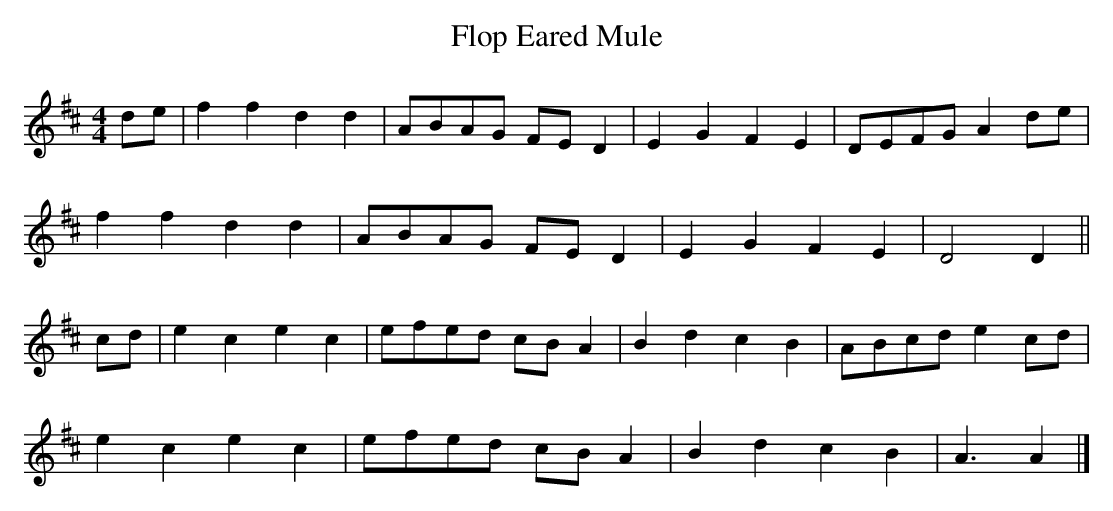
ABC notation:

X:1
T:Flop Eared Mule
L:1/8
M:4/4
K:D
de | f2 f2 d2 d2 | ABAG FE D2 | E2 G2 F2 E2 | DEFG A2 de |
f2 f2 d2 d2 | ABAG FE D2 | E2 G2 F2 E2 | D4 D2 ||
cd | e2 c2 e2 c2 | efed cB A2 | B2 d2 c2 B2 | ABcd e2 cd |
e2 c2 e2 c2 | efed cB A2 | B2 d2 c2 B2 | A3 A2 |]
